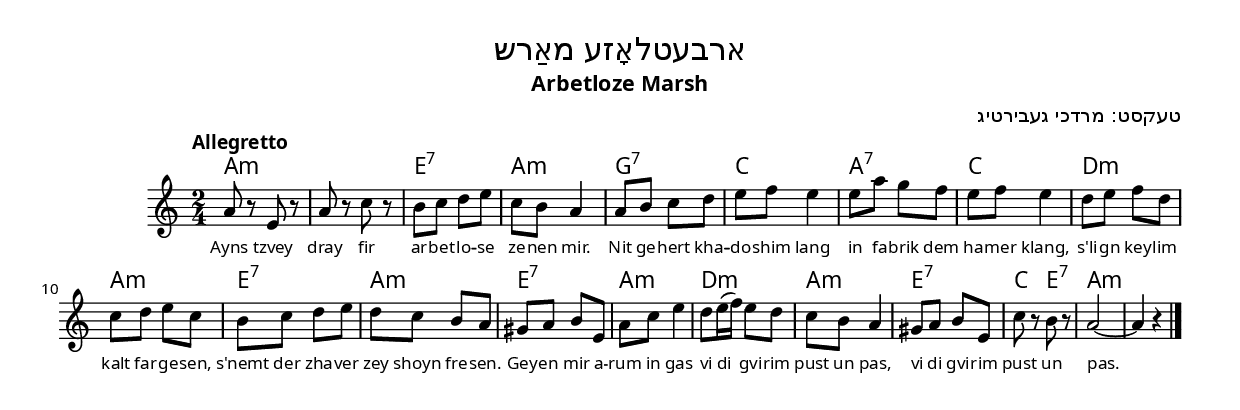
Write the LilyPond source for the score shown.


\header {
  poet = "טעקסט: מרדכי געבירטיג"
  title = "ארבעטלאָזע מאַרש"
  subtitle = "Arbetloze Marsh"
  }
\version "2.18.2"
\language "english"
#(set-global-staff-size 17)

end =
  #(define-music-function
    (parser location signature)
    (fraction?)
  #{
    \once \omit Staff.TimeSignature \time #signature
  #})

\layout {
  \context {  % Use Typewriter font for chord symbols
    \ChordNames {
      \set chordChanges = ##t
      \override ChordName.font-family = #'typewriter
      }
    }
  \context {  % Change font size for lyrics
    \Lyrics {
      \override LyricText.font-size = #'-1
      }
    }
  \context {  % Beam according to rhythm
    \Staff {
      \set Timing.beamExceptions = #'()
      }
    }
  }

\paper {      % Load fonts
  fonts = #
  (make-pango-font-tree
   "Linux Libertine"
   "Linux Biolinum"
   "Courier 10 Pitch"
   (/ (* staff-height pt) 2.5)
    )
  bookTitleMarkup = \markup {
    \override #'(baseline-skip . 3.5)
    \column {
      \fill-line { \fromproperty #'header:dedication }
      \override #'(baseline-skip . 3.5)
      \column {
        \fill-line {
          \override #'(font-name . "Drugulin CLM")
          \huge \larger \larger \bold
          \fromproperty #'header:title
          }
        \fill-line {
          \large \bold
          \fromproperty #'header:subtitle
          }
        \fill-line {
          \smaller \bold
          \fromproperty #'header:subsubtitle
          }
        \fill-line {
          \fromproperty #'header:meter
          \fromproperty #'header:arranger
          }
          \fill-line {
          \override #'(font-name . "Drugulin CLM")
          \fromproperty #'header:composer
          { \large \bold \fromproperty #'header:instrument }
          \override #'(font-name . "Drugulin CLM")
          \fromproperty #'header:poet
          }
        }
      }
    }
    scoreTitleMarkup = \markup {
      \column {
      \on-the-fly \print-all-headers { \bookTitleMarkup \hspace #1 }
      \fill-line {
        \null
        \override #'(font-name . "Drugulin CLM")
        \huge
        \lower #5
        \fromproperty #'header:piece
        }
      }
    }
  }

mel = \relative g' {
  a8 r e r    |
  a r c r    |
  b c d e    |
  c b a4     |
  a8 b c d   |
  e f e4     |
  e8 a g f   |
  e f e4     |
  d8 e f d   |
  c d e c   |
  b c d e    |
  d c b a    |
  gs a b e,   |
  a c e4     |
  d8 e16( f) e8 d |
  c b a4     |
  gs8 a b e,  |
  c' r b r   |
  a2~   |
  a4 r
  }

acc = \chordmode {
  a2:m  |
  a:m   |
  e:7      |
  a:m      |
  g:7      |
  c       |
  a:7      |
  c       |
  d:m      |
  a:m      |
  e:7      |
  a:m      |
  e:7      |
  a:m      |
  d:m      |
  a:m      |
  e:7      |
  c4 e4:7  |
  a2:m      |
  a:m
  }

\score {
  <<
    \new ChordNames {
        \acc

        }
    \new Staff {
      \clef treble
      \key a \minor
      \time 2/4
      \tempo Allegretto
      \new Voice = "melody" {
        \mel
\bar "|."

        }
      }
    \new Lyrics \lyricsto "melody" {
      Ayns tzvey dray fir
ar -- bet -- lo -- se ze -- nen mir.
Nit ge -- hert kha -- do -- shim lang
in fa -- brik dem ha -- mer klang,
s'li -- gn key -- lim kalt far -- ge -- sen,
s'nemt der zha -- ver zey shoyn fre -- sen.
Gey -- en mir a -- rum in gas
vi di gvi -- rim pust un pas,
vi di gvi -- rim pust un pas.

      }
    >>
  }

